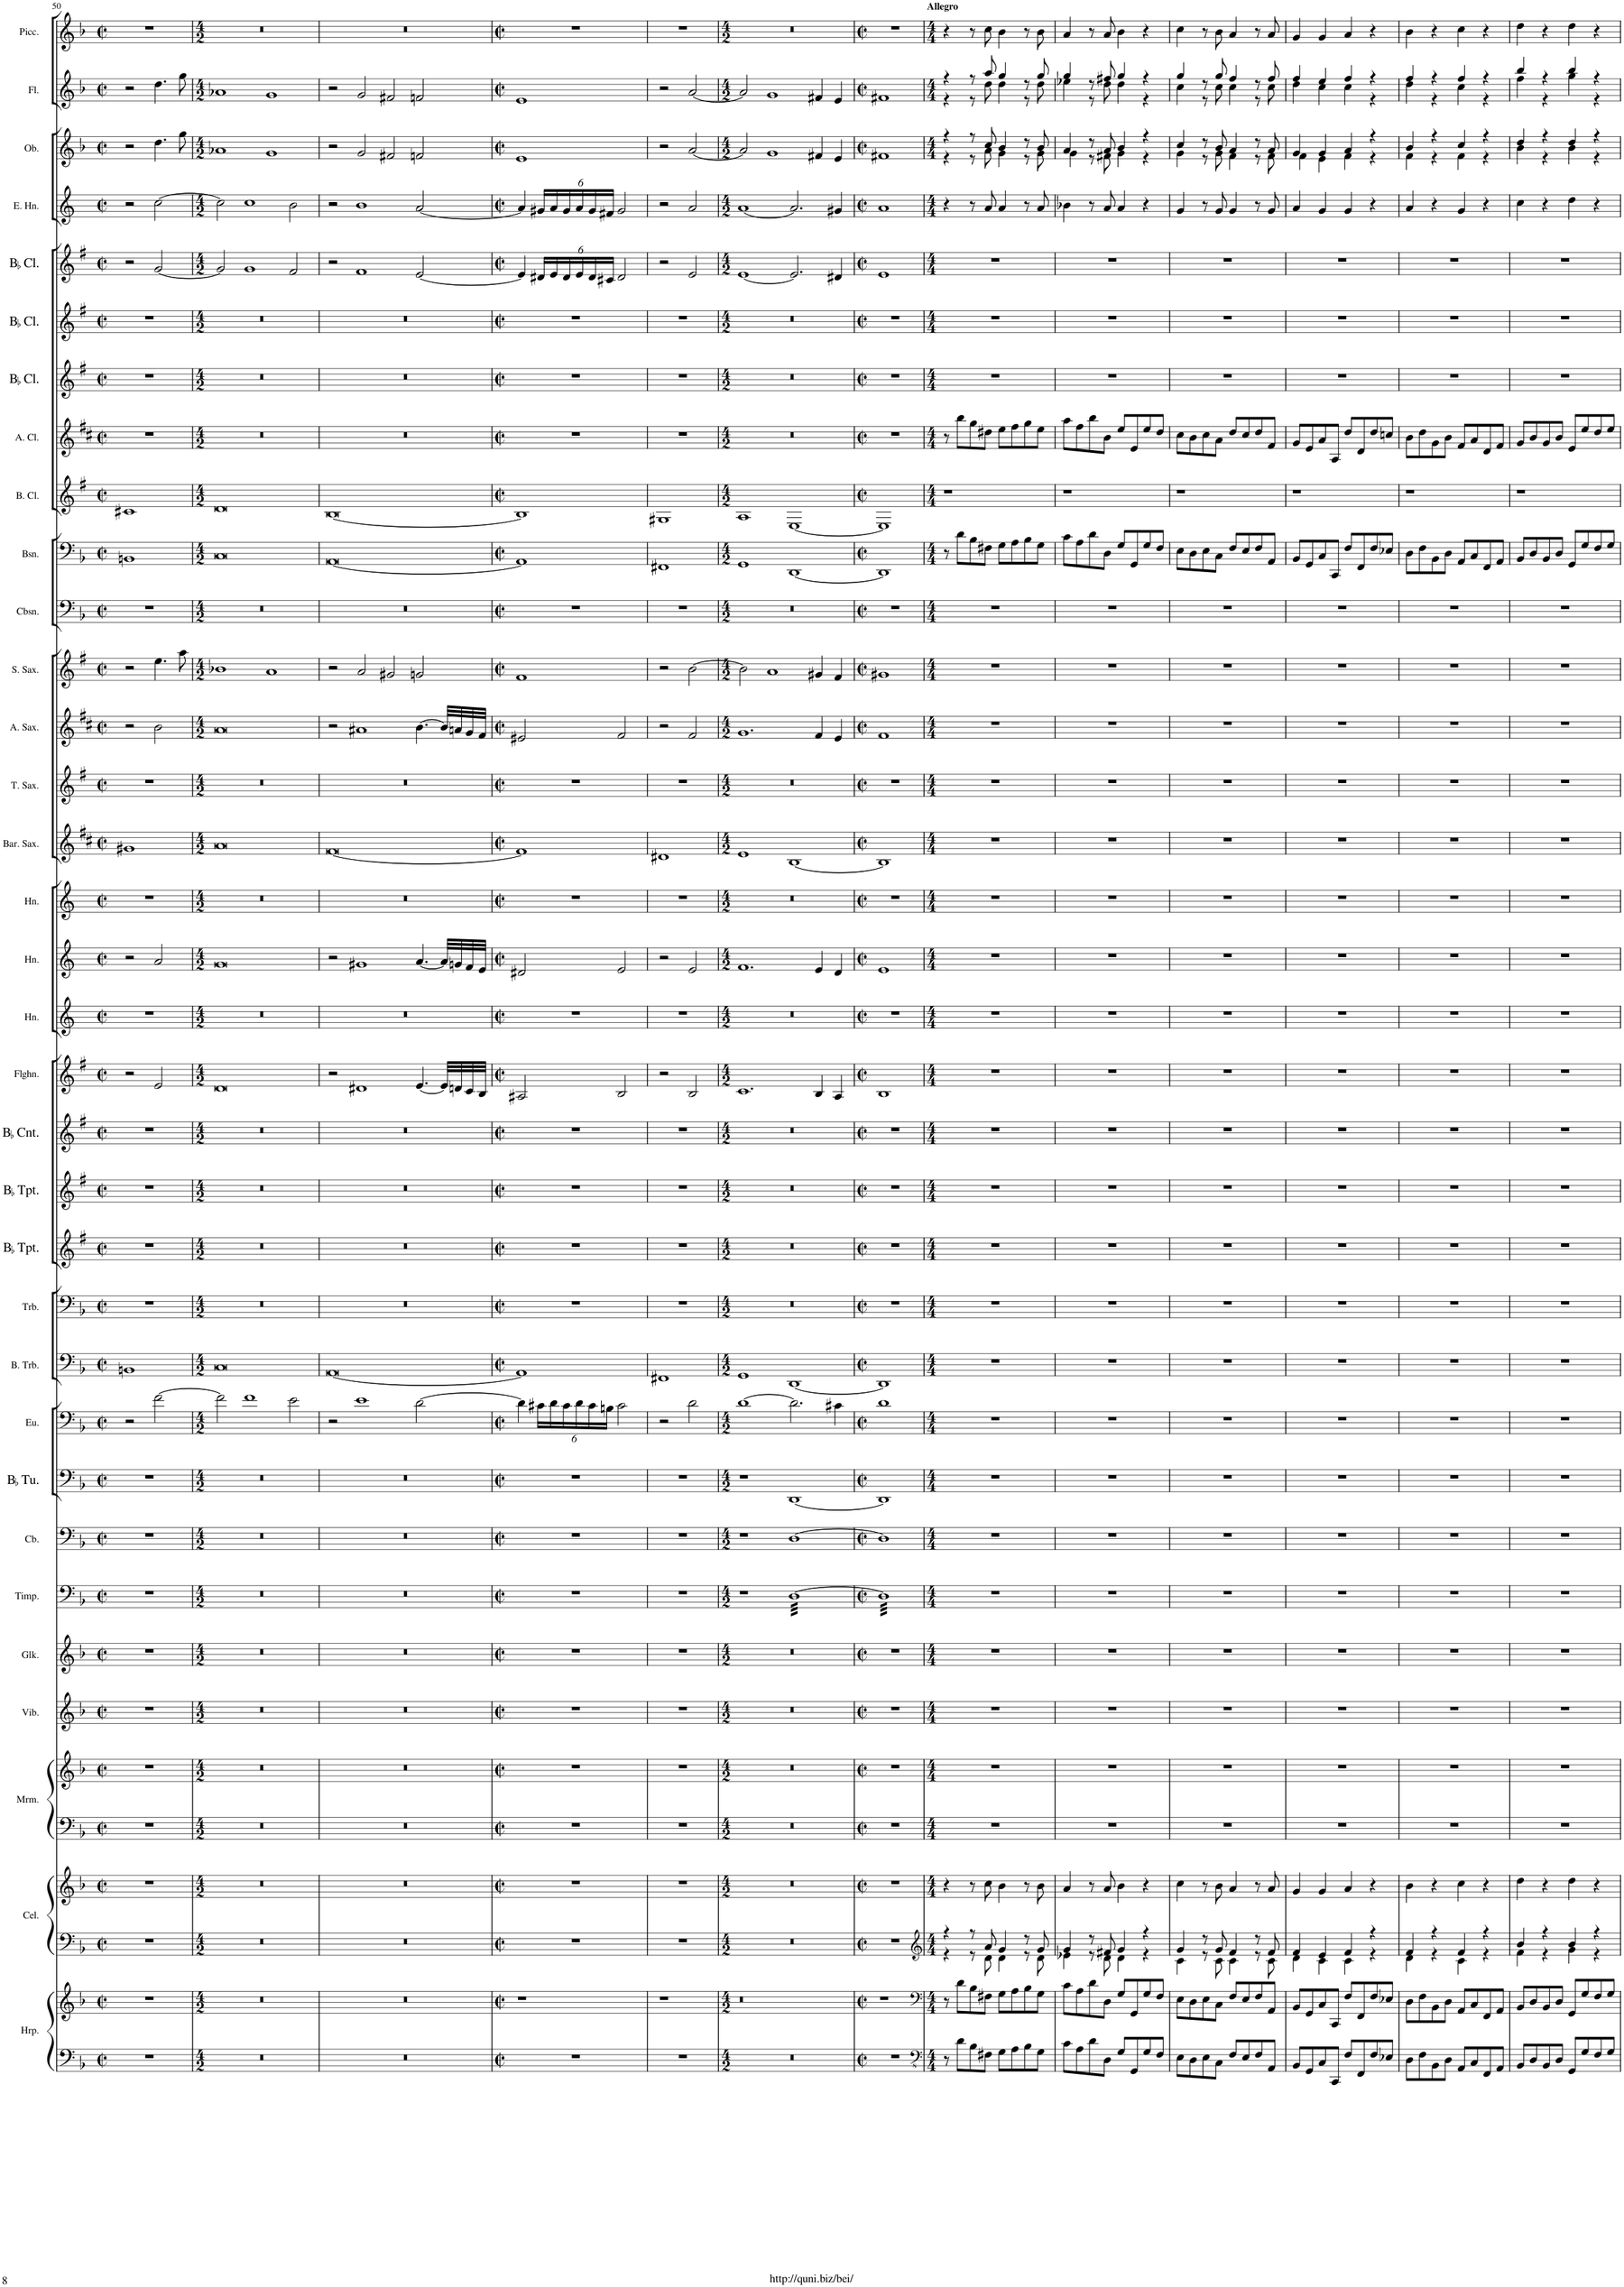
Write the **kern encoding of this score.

**kern	**kern	**kern	**kern	**kern	**kern	**kern	**kern	**kern	**kern	**kern	**kern	**kern	**kern	**kern	**kern	**kern	**kern	**kern	**kern	**kern	**kern	**kern	**kern	**kern	**kern	**kern	**kern	**kern	**kern	**kern	**kern	**kern	**kern	**kern	**kern
*part33	*part33	*part32	*part32	*part31	*part31	*part30	*part29	*part28	*part27	*part26	*part25	*part24	*part23	*part22	*part21	*part20	*part19	*part18	*part17	*part16	*part15	*part14	*part13	*part12	*part11	*part10	*part9	*part8	*part7	*part6	*part5	*part4	*part3	*part2	*part1
*staff36	*staff35	*staff34	*staff33	*staff32	*staff31	*staff30	*staff29	*staff28	*staff27	*staff26	*staff25	*staff24	*staff23	*staff22	*staff21	*staff20	*staff19	*staff18	*staff17	*staff16	*staff15	*staff14	*staff13	*staff12	*staff11	*staff10	*staff9	*staff8	*staff7	*staff6	*staff5	*staff4	*staff3	*staff2	*staff1
*I"Harp	*	*I"Celesta	*	*I"Marimba	*	*I"Vibraphone	*I"Glockenspiel	*I"Timpani	*I"Double Bass	*I"BaccidentalFlat Tuba	*I"Euphonium	*I"Bass Trombone	*I"Trombone	*I"BaccidentalFlat Trumpet	*I"BaccidentalFlat Trumpet	*I"BaccidentalFlat Cornet	*I"Flugelhorn	*I"Horn	*I"Horn	*I"Horn	*I"Baritone Saxophone	*I"Tenor Saxophone	*I"Alto Saxophone	*I"Soprano Saxophone	*I"Contrabassoon	*I"Bassoon	*I"Bass Clarinet	*I"Alto Clarinet	*I"BaccidentalFlat Clarinet	*I"BaccidentalFlat Clarinet	*I"BaccidentalFlat Clarinet	*I"English Horn	*I"Oboe	*I"Flute	*I"Piccolo
*I'Hrp.	*	*I'Cel.	*	*I'Mrm.	*	*I'Vib.	*I'Glk.	*I'Timp.	*	*I'BaccidentalFlat Tu.	*I'Eu.	*I'B. Trb.	*I'Trb.	*I'BaccidentalFlat Tpt.	*I'BaccidentalFlat Tpt.	*I'BaccidentalFlat Cnt.	*I'Flghn.	*I'Hn.	*I'Hn.	*I'Hn.	*I'Bar. Sax.	*I'T. Sax.	*I'A. Sax.	*I'S. Sax.	*I'Cbsn.	*I'Bsn.	*I'B. Cl.	*I'A. Cl.	*I'BaccidentalFlat Cl.	*I'BaccidentalFlat Cl.	*I'BaccidentalFlat Cl.	*I'E. Hn.	*I'Ob.	*I'Fl.	*I'Picc.
!!LO:PB:g=z
*clefF4	*clefG2	*clefF4	*clefG2	*clefF4	*clefG2	*clefG2	*clefG2	*clefF4	*clefF4	*clefF4	*clefF4	*clefF4	*clefF4	*clefG2	*clefG2	*clefG2	*clefG2	*clefG2	*clefG2	*clefG2	*clefG2	*clefG2	*clefG2	*clefG2	*clefF4	*clefF4	*clefG2	*clefG2	*clefG2	*clefG2	*clefG2	*clefG2	*clefG2	*clefG2	*clefG2
*	*	*Trd-7c-12	*Trd-7c-12	*	*	*	*Trd-14c-24	*	*Trd7c12	*	*	*	*	*Trd1c2	*Trd1c2	*Trd1c2	*Trd1c2	*Trd4c7	*Trd4c7	*Trd4c7	*Trd12c21	*Trd8c14	*Trd5c9	*Trd1c2	*Trd7c12	*	*Trd8c14	*Trd5c9	*Trd1c2	*Trd1c2	*Trd1c2	*Trd4c7	*	*	*Trd-7c-12
*k[b-]	*k[b-]	*k[b-]	*k[b-]	*k[b-]	*k[b-]	*k[b-]	*k[b-]	*k[b-]	*k[b-]	*k[b-]	*k[b-]	*k[b-]	*k[b-]	*k[f#]	*k[f#]	*k[f#]	*k[f#]	*k[]	*k[]	*k[]	*k[f#c#]	*k[f#]	*k[f#c#]	*k[f#]	*k[b-]	*k[b-]	*k[f#]	*k[f#c#]	*k[f#]	*k[f#]	*k[f#]	*k[]	*k[b-]	*k[b-]	*k[b-]
*M4/4	*M4/4	*M4/4	*M4/4	*M4/4	*M4/4	*M4/4	*M4/4	*M4/4	*M4/4	*M4/4	*M4/4	*M4/4	*M4/4	*M4/4	*M4/4	*M4/4	*M4/4	*M4/4	*M4/4	*M4/4	*M4/4	*M4/4	*M4/4	*M4/4	*M4/4	*M4/4	*M4/4	*M4/4	*M4/4	*M4/4	*M4/4	*M4/4	*M4/4	*M4/4	*M4/4
*met(c|)	*met(c|)	*met(c|)	*met(c|)	*met(c|)	*met(c|)	*met(c|)	*met(c|)	*met(c|)	*met(c|)	*met(c|)	*met(c|)	*met(c|)	*met(c|)	*met(c|)	*met(c|)	*met(c|)	*met(c|)	*met(c|)	*met(c|)	*met(c|)	*met(c|)	*met(c|)	*met(c|)	*met(c|)	*met(c|)	*met(c|)	*met(c|)	*met(c|)	*met(c|)	*met(c|)	*met(c|)	*met(c|)	*met(c|)	*met(c|)	*met(c|)
=50	=50	=50	=50	=50	=50	=50	=50	=50	=50	=50	=50	=50	=50	=50	=50	=50	=50	=50	=50	=50	=50	=50	=50	=50	=50	=50	=50	=50	=50	=50	=50	=50	=50	=50	=50
1r	1r	1r	1r	1r	1r	1r	1r	1r	1r	1r	2r	1BBn	1r	1r	1r	1r	2r	1r	2r	1r	1g#X	1r	2r	2r	1r	1BBn	1c#X	1r	1r	1r	2r	2r	2r	2r	1r
.	.	.	.	.	.	.	.	.	.	.	[2f\	.	.	.	.	.	2e/	.	2a/	.	.	.	2b\	4.ee\	.	.	.	.	.	.	[2g/	[2cc\	4.dd\	4.dd\	.
.	.	.	.	.	.	.	.	.	.	.	.	.	.	.	.	.	.	.	.	.	.	.	.	8aa\	.	.	.	.	.	.	.	.	8gg\	8gg\	.
=51	=51	=51	=51	=51	=51	=51	=51	=51	=51	=51	=51	=51	=51	=51	=51	=51	=51	=51	=51	=51	=51	=51	=51	=51	=51	=51	=51	=51	=51	=51	=51	=51	=51	=51	=51
*M4/2	*M4/2	*M4/2	*M4/2	*M4/2	*M4/2	*M4/2	*M4/2	*M4/2	*M4/2	*M4/2	*M4/2	*M4/2	*M4/2	*M4/2	*M4/2	*M4/2	*M4/2	*M4/2	*M4/2	*M4/2	*M4/2	*M4/2	*M4/2	*M4/2	*M4/2	*M4/2	*M4/2	*M4/2	*M4/2	*M4/2	*M4/2	*M4/2	*M4/2	*M4/2	*M4/2
0r	0r	0r	0r	0r	0r	0r	0r	0r	0r	0r	2f\]	0C	0r	0r	0r	0r	0d	0r	0g	0r	0a	0r	0a	1b-X	0r	0C	0d	0r	0r	0r	2g/]	2cc\]	1a-X	1a-X	0r
.	.	.	.	.	.	.	.	.	.	.	1f	.	.	.	.	.	.	.	.	.	.	.	.	.	.	.	.	.	.	.	1g	1cc	.	.	.
.	.	.	.	.	.	.	.	.	.	.	.	.	.	.	.	.	.	.	.	.	.	.	.	1a	.	.	.	.	.	.	.	.	1g	1g	.
.	.	.	.	.	.	.	.	.	.	.	2e\	.	.	.	.	.	.	.	.	.	.	.	.	.	.	.	.	.	.	.	2f#/	2b\	.	.	.
=52	=52	=52	=52	=52	=52	=52	=52	=52	=52	=52	=52	=52	=52	=52	=52	=52	=52	=52	=52	=52	=52	=52	=52	=52	=52	=52	=52	=52	=52	=52	=52	=52	=52	=52	=52
0r	0r	0r	0r	0r	0r	0r	0r	0r	0r	0r	2r	[0AA	0r	0r	0r	0r	2r	0r	2r	0r	[0f#	0r	2r	2r	0r	[0AA	[0B	0r	0r	0r	2r	2r	2r	2r	0r
.	.	.	.	.	.	.	.	.	.	.	1e	.	.	.	.	.	1d#X	.	1g#X	.	.	.	1a#X	2a/	.	.	.	.	.	.	1f#	1b	2g/	2g/	.
.	.	.	.	.	.	.	.	.	.	.	.	.	.	.	.	.	.	.	.	.	.	.	.	2g#X/	.	.	.	.	.	.	.	.	2f#X/	2f#X/	.
.	.	.	.	.	.	.	.	.	.	.	[2d\	.	.	.	.	.	[4.e/	.	[4.a/	.	.	.	[4.b\	2gn/	.	.	.	.	.	.	[2e/	[2a/	2fn/	2fn/	.
.	.	.	.	.	.	.	.	.	.	.	.	.	.	.	.	.	32e/LLL]	.	32a/LLL]	.	.	.	32b/LLL]	.	.	.	.	.	.	.	.	.	.	.	.
.	.	.	.	.	.	.	.	.	.	.	.	.	.	.	.	.	32dn/	.	32gn/	.	.	.	32an/	.	.	.	.	.	.	.	.	.	.	.	.
.	.	.	.	.	.	.	.	.	.	.	.	.	.	.	.	.	32c/	.	32f/	.	.	.	32g/	.	.	.	.	.	.	.	.	.	.	.	.
.	.	.	.	.	.	.	.	.	.	.	.	.	.	.	.	.	32B/JJJ	.	32e/JJJ	.	.	.	32f#/JJJ	.	.	.	.	.	.	.	.	.	.	.	.
=53	=53	=53	=53	=53	=53	=53	=53	=53	=53	=53	=53	=53	=53	=53	=53	=53	=53	=53	=53	=53	=53	=53	=53	=53	=53	=53	=53	=53	=53	=53	=53	=53	=53	=53	=53
*M4/4	*M4/4	*M4/4	*M4/4	*M4/4	*M4/4	*M4/4	*M4/4	*M4/4	*M4/4	*M4/4	*M4/4	*M4/4	*M4/4	*M4/4	*M4/4	*M4/4	*M4/4	*M4/4	*M4/4	*M4/4	*M4/4	*M4/4	*M4/4	*M4/4	*M4/4	*M4/4	*M4/4	*M4/4	*M4/4	*M4/4	*M4/4	*M4/4	*M4/4	*M4/4	*M4/4
*met(c|)	*met(c|)	*met(c|)	*met(c|)	*met(c|)	*met(c|)	*met(c|)	*met(c|)	*met(c|)	*met(c|)	*met(c|)	*met(c|)	*met(c|)	*met(c|)	*met(c|)	*met(c|)	*met(c|)	*met(c|)	*met(c|)	*met(c|)	*met(c|)	*met(c|)	*met(c|)	*met(c|)	*met(c|)	*met(c|)	*met(c|)	*met(c|)	*met(c|)	*met(c|)	*met(c|)	*met(c|)	*met(c|)	*met(c|)	*met(c|)	*met(c|)
1r	1r	1r	1r	1r	1r	1r	1r	1r	1r	1r	4d\]	1AA]	1r	1r	1r	1r	2A#X/	1r	2d#X/	1r	1f#]	1r	2e#X/	1f#	1r	1AA]	1B]	1r	1r	1r	4e/]	4a/]	1e	1e	1r
*	*	*	*	*	*	*	*	*	*	*	*Xbrackettup	*	*	*	*	*	*	*	*	*	*	*	*	*	*	*	*	*	*	*	*Xbrackettup	*Xbrackettup	*	*	*
.	.	.	.	.	.	.	.	.	.	.	24c#X\LL	.	.	.	.	.	.	.	.	.	.	.	.	.	.	.	.	.	.	.	24d#X/LL	24g#X/LL	.	.	.
.	.	.	.	.	.	.	.	.	.	.	24d\	.	.	.	.	.	.	.	.	.	.	.	.	.	.	.	.	.	.	.	24e/	24a/	.	.	.
.	.	.	.	.	.	.	.	.	.	.	24c#\	.	.	.	.	.	.	.	.	.	.	.	.	.	.	.	.	.	.	.	24d#/	24g#/	.	.	.
.	.	.	.	.	.	.	.	.	.	.	24d\	.	.	.	.	.	.	.	.	.	.	.	.	.	.	.	.	.	.	.	24e/	24a/	.	.	.
.	.	.	.	.	.	.	.	.	.	.	24c#\	.	.	.	.	.	.	.	.	.	.	.	.	.	.	.	.	.	.	.	24d#/	24g#/	.	.	.
.	.	.	.	.	.	.	.	.	.	.	24Bn\JJ	.	.	.	.	.	.	.	.	.	.	.	.	.	.	.	.	.	.	.	24c#X/JJ	24f#X/JJ	.	.	.
.	.	.	.	.	.	.	.	.	.	.	2c#\	.	.	.	.	.	2B/	.	2e/	.	.	.	2f#/	.	.	.	.	.	.	.	2d#/	2g#/	.	.	.
=54	=54	=54	=54	=54	=54	=54	=54	=54	=54	=54	=54	=54	=54	=54	=54	=54	=54	=54	=54	=54	=54	=54	=54	=54	=54	=54	=54	=54	=54	=54	=54	=54	=54	=54	=54
1r	1r	1r	1r	1r	1r	1r	1r	1r	1r	1r	2r	1FF#X	1r	1r	1r	1r	2r	1r	2r	1r	1d#X	1r	2r	2r	1r	1FF#X	1G#X	1r	1r	1r	2r	2r	2r	2r	1r
.	.	.	.	.	.	.	.	.	.	.	2d\	.	.	.	.	.	2B/	.	2e/	.	.	.	2f#/	[2b\	.	.	.	.	.	.	2e/	2a/	[2a/	[2a/	.
=55	=55	=55	=55	=55	=55	=55	=55	=55	=55	=55	=55	=55	=55	=55	=55	=55	=55	=55	=55	=55	=55	=55	=55	=55	=55	=55	=55	=55	=55	=55	=55	=55	=55	=55	=55
*M4/2	*M4/2	*M4/2	*M4/2	*M4/2	*M4/2	*M4/2	*M4/2	*M4/2	*M4/2	*M4/2	*M4/2	*M4/2	*M4/2	*M4/2	*M4/2	*M4/2	*M4/2	*M4/2	*M4/2	*M4/2	*M4/2	*M4/2	*M4/2	*M4/2	*M4/2	*M4/2	*M4/2	*M4/2	*M4/2	*M4/2	*M4/2	*M4/2	*M4/2	*M4/2	*M4/2
0r	0r	0r	0r	0r	0r	0r	0r	1r	1r	1r	[1d	1GG	0r	0r	0r	0r	1.c	0r	1.f	0r	1e	0r	1.g	2b\]	0r	1GG	1A	0r	0r	0r	[1e	[1a	2a/]	2a/]	0r
.	.	.	.	.	.	.	.	.	.	.	.	.	.	.	.	.	.	.	.	.	.	.	.	1a	.	.	.	.	.	.	.	.	1g	1g	.
*	*	*	*	*	*	*	*	*tremolo	*	*	*	*	*	*	*	*	*	*	*	*	*	*	*	*	*	*	*	*	*	*	*	*	*	*	*
.	.	.	.	.	.	.	.	[32DLLL	[1D	[1DD	2.d\]	[1DD	.	.	.	.	.	.	.	.	[1B	.	.	.	.	[1DD	[1E	.	.	.	2.e/]	2.a/]	.	.	.
.	.	.	.	.	.	.	.	32D	.	.	.	.	.	.	.	.	.	.	.	.	.	.	.	.	.	.	.	.	.	.	.	.	.	.	.
.	.	.	.	.	.	.	.	32D	.	.	.	.	.	.	.	.	.	.	.	.	.	.	.	.	.	.	.	.	.	.	.	.	.	.	.
.	.	.	.	.	.	.	.	32D	.	.	.	.	.	.	.	.	.	.	.	.	.	.	.	.	.	.	.	.	.	.	.	.	.	.	.
.	.	.	.	.	.	.	.	32D	.	.	.	.	.	.	.	.	.	.	.	.	.	.	.	.	.	.	.	.	.	.	.	.	.	.	.
.	.	.	.	.	.	.	.	32D	.	.	.	.	.	.	.	.	.	.	.	.	.	.	.	.	.	.	.	.	.	.	.	.	.	.	.
.	.	.	.	.	.	.	.	32D	.	.	.	.	.	.	.	.	.	.	.	.	.	.	.	.	.	.	.	.	.	.	.	.	.	.	.
.	.	.	.	.	.	.	.	32D	.	.	.	.	.	.	.	.	.	.	.	.	.	.	.	.	.	.	.	.	.	.	.	.	.	.	.
.	.	.	.	.	.	.	.	32D	.	.	.	.	.	.	.	.	.	.	.	.	.	.	.	.	.	.	.	.	.	.	.	.	.	.	.
.	.	.	.	.	.	.	.	32D	.	.	.	.	.	.	.	.	.	.	.	.	.	.	.	.	.	.	.	.	.	.	.	.	.	.	.
.	.	.	.	.	.	.	.	32D	.	.	.	.	.	.	.	.	.	.	.	.	.	.	.	.	.	.	.	.	.	.	.	.	.	.	.
.	.	.	.	.	.	.	.	32D	.	.	.	.	.	.	.	.	.	.	.	.	.	.	.	.	.	.	.	.	.	.	.	.	.	.	.
.	.	.	.	.	.	.	.	32D	.	.	.	.	.	.	.	.	.	.	.	.	.	.	.	.	.	.	.	.	.	.	.	.	.	.	.
.	.	.	.	.	.	.	.	32D	.	.	.	.	.	.	.	.	.	.	.	.	.	.	.	.	.	.	.	.	.	.	.	.	.	.	.
.	.	.	.	.	.	.	.	32D	.	.	.	.	.	.	.	.	.	.	.	.	.	.	.	.	.	.	.	.	.	.	.	.	.	.	.
.	.	.	.	.	.	.	.	32D	.	.	.	.	.	.	.	.	.	.	.	.	.	.	.	.	.	.	.	.	.	.	.	.	.	.	.
.	.	.	.	.	.	.	.	32D	.	.	.	.	.	.	.	.	4B/	.	4e/	.	.	.	4f#/	4g#X/	.	.	.	.	.	.	.	.	4f#X/	4f#X/	.
.	.	.	.	.	.	.	.	32D	.	.	.	.	.	.	.	.	.	.	.	.	.	.	.	.	.	.	.	.	.	.	.	.	.	.	.
.	.	.	.	.	.	.	.	32D	.	.	.	.	.	.	.	.	.	.	.	.	.	.	.	.	.	.	.	.	.	.	.	.	.	.	.
.	.	.	.	.	.	.	.	32D	.	.	.	.	.	.	.	.	.	.	.	.	.	.	.	.	.	.	.	.	.	.	.	.	.	.	.
.	.	.	.	.	.	.	.	32D	.	.	.	.	.	.	.	.	.	.	.	.	.	.	.	.	.	.	.	.	.	.	.	.	.	.	.
.	.	.	.	.	.	.	.	32D	.	.	.	.	.	.	.	.	.	.	.	.	.	.	.	.	.	.	.	.	.	.	.	.	.	.	.
.	.	.	.	.	.	.	.	32D	.	.	.	.	.	.	.	.	.	.	.	.	.	.	.	.	.	.	.	.	.	.	.	.	.	.	.
.	.	.	.	.	.	.	.	32D	.	.	.	.	.	.	.	.	.	.	.	.	.	.	.	.	.	.	.	.	.	.	.	.	.	.	.
.	.	.	.	.	.	.	.	32D	.	.	4c#X\	.	.	.	.	.	4A/	.	4d/	.	.	.	4e/	4f#/	.	.	.	.	.	.	4d#X/	4g#X/	4e/	4e/	.
.	.	.	.	.	.	.	.	32D	.	.	.	.	.	.	.	.	.	.	.	.	.	.	.	.	.	.	.	.	.	.	.	.	.	.	.
.	.	.	.	.	.	.	.	32D	.	.	.	.	.	.	.	.	.	.	.	.	.	.	.	.	.	.	.	.	.	.	.	.	.	.	.
.	.	.	.	.	.	.	.	32D	.	.	.	.	.	.	.	.	.	.	.	.	.	.	.	.	.	.	.	.	.	.	.	.	.	.	.
.	.	.	.	.	.	.	.	32D	.	.	.	.	.	.	.	.	.	.	.	.	.	.	.	.	.	.	.	.	.	.	.	.	.	.	.
.	.	.	.	.	.	.	.	32D	.	.	.	.	.	.	.	.	.	.	.	.	.	.	.	.	.	.	.	.	.	.	.	.	.	.	.
.	.	.	.	.	.	.	.	32D	.	.	.	.	.	.	.	.	.	.	.	.	.	.	.	.	.	.	.	.	.	.	.	.	.	.	.
.	.	.	.	.	.	.	.	32DJJJ	.	.	.	.	.	.	.	.	.	.	.	.	.	.	.	.	.	.	.	.	.	.	.	.	.	.	.
=56	=56	=56	=56	=56	=56	=56	=56	=56	=56	=56	=56	=56	=56	=56	=56	=56	=56	=56	=56	=56	=56	=56	=56	=56	=56	=56	=56	=56	=56	=56	=56	=56	=56	=56	=56
*M4/4	*M4/4	*M4/4	*M4/4	*M4/4	*M4/4	*M4/4	*M4/4	*M4/4	*M4/4	*M4/4	*M4/4	*M4/4	*M4/4	*M4/4	*M4/4	*M4/4	*M4/4	*M4/4	*M4/4	*M4/4	*M4/4	*M4/4	*M4/4	*M4/4	*M4/4	*M4/4	*M4/4	*M4/4	*M4/4	*M4/4	*M4/4	*M4/4	*M4/4	*M4/4	*M4/4
*met(c|)	*met(c|)	*met(c|)	*met(c|)	*met(c|)	*met(c|)	*met(c|)	*met(c|)	*met(c|)	*met(c|)	*met(c|)	*met(c|)	*met(c|)	*met(c|)	*met(c|)	*met(c|)	*met(c|)	*met(c|)	*met(c|)	*met(c|)	*met(c|)	*met(c|)	*met(c|)	*met(c|)	*met(c|)	*met(c|)	*met(c|)	*met(c|)	*met(c|)	*met(c|)	*met(c|)	*met(c|)	*met(c|)	*met(c|)	*met(c|)	*met(c|)
1r	1r	1r	1r	1r	1r	1r	1r	32D]LLL	1D]	1DD]	1d	1DD]	1r	1r	1r	1r	1B	1r	1e	1r	1B]	1r	1f#	1g#X	1r	1DD]	1E]	1r	1r	1r	1e	1a	1f#X	1f#X	1r
.	.	.	.	.	.	.	.	32D	.	.	.	.	.	.	.	.	.	.	.	.	.	.	.	.	.	.	.	.	.	.	.	.	.	.	.
.	.	.	.	.	.	.	.	32D	.	.	.	.	.	.	.	.	.	.	.	.	.	.	.	.	.	.	.	.	.	.	.	.	.	.	.
.	.	.	.	.	.	.	.	32D	.	.	.	.	.	.	.	.	.	.	.	.	.	.	.	.	.	.	.	.	.	.	.	.	.	.	.
.	.	.	.	.	.	.	.	32D	.	.	.	.	.	.	.	.	.	.	.	.	.	.	.	.	.	.	.	.	.	.	.	.	.	.	.
.	.	.	.	.	.	.	.	32D	.	.	.	.	.	.	.	.	.	.	.	.	.	.	.	.	.	.	.	.	.	.	.	.	.	.	.
.	.	.	.	.	.	.	.	32D	.	.	.	.	.	.	.	.	.	.	.	.	.	.	.	.	.	.	.	.	.	.	.	.	.	.	.
.	.	.	.	.	.	.	.	32D	.	.	.	.	.	.	.	.	.	.	.	.	.	.	.	.	.	.	.	.	.	.	.	.	.	.	.
.	.	.	.	.	.	.	.	32D	.	.	.	.	.	.	.	.	.	.	.	.	.	.	.	.	.	.	.	.	.	.	.	.	.	.	.
.	.	.	.	.	.	.	.	32D	.	.	.	.	.	.	.	.	.	.	.	.	.	.	.	.	.	.	.	.	.	.	.	.	.	.	.
.	.	.	.	.	.	.	.	32D	.	.	.	.	.	.	.	.	.	.	.	.	.	.	.	.	.	.	.	.	.	.	.	.	.	.	.
.	.	.	.	.	.	.	.	32D	.	.	.	.	.	.	.	.	.	.	.	.	.	.	.	.	.	.	.	.	.	.	.	.	.	.	.
.	.	.	.	.	.	.	.	32D	.	.	.	.	.	.	.	.	.	.	.	.	.	.	.	.	.	.	.	.	.	.	.	.	.	.	.
.	.	.	.	.	.	.	.	32D	.	.	.	.	.	.	.	.	.	.	.	.	.	.	.	.	.	.	.	.	.	.	.	.	.	.	.
.	.	.	.	.	.	.	.	32D	.	.	.	.	.	.	.	.	.	.	.	.	.	.	.	.	.	.	.	.	.	.	.	.	.	.	.
.	.	.	.	.	.	.	.	32D	.	.	.	.	.	.	.	.	.	.	.	.	.	.	.	.	.	.	.	.	.	.	.	.	.	.	.
.	.	.	.	.	.	.	.	32D	.	.	.	.	.	.	.	.	.	.	.	.	.	.	.	.	.	.	.	.	.	.	.	.	.	.	.
.	.	.	.	.	.	.	.	32D	.	.	.	.	.	.	.	.	.	.	.	.	.	.	.	.	.	.	.	.	.	.	.	.	.	.	.
.	.	.	.	.	.	.	.	32D	.	.	.	.	.	.	.	.	.	.	.	.	.	.	.	.	.	.	.	.	.	.	.	.	.	.	.
.	.	.	.	.	.	.	.	32D	.	.	.	.	.	.	.	.	.	.	.	.	.	.	.	.	.	.	.	.	.	.	.	.	.	.	.
.	.	.	.	.	.	.	.	32D	.	.	.	.	.	.	.	.	.	.	.	.	.	.	.	.	.	.	.	.	.	.	.	.	.	.	.
.	.	.	.	.	.	.	.	32D	.	.	.	.	.	.	.	.	.	.	.	.	.	.	.	.	.	.	.	.	.	.	.	.	.	.	.
.	.	.	.	.	.	.	.	32D	.	.	.	.	.	.	.	.	.	.	.	.	.	.	.	.	.	.	.	.	.	.	.	.	.	.	.
.	.	.	.	.	.	.	.	32D	.	.	.	.	.	.	.	.	.	.	.	.	.	.	.	.	.	.	.	.	.	.	.	.	.	.	.
.	.	.	.	.	.	.	.	32D	.	.	.	.	.	.	.	.	.	.	.	.	.	.	.	.	.	.	.	.	.	.	.	.	.	.	.
.	.	.	.	.	.	.	.	32D	.	.	.	.	.	.	.	.	.	.	.	.	.	.	.	.	.	.	.	.	.	.	.	.	.	.	.
.	.	.	.	.	.	.	.	32D	.	.	.	.	.	.	.	.	.	.	.	.	.	.	.	.	.	.	.	.	.	.	.	.	.	.	.
.	.	.	.	.	.	.	.	32D	.	.	.	.	.	.	.	.	.	.	.	.	.	.	.	.	.	.	.	.	.	.	.	.	.	.	.
.	.	.	.	.	.	.	.	32D	.	.	.	.	.	.	.	.	.	.	.	.	.	.	.	.	.	.	.	.	.	.	.	.	.	.	.
.	.	.	.	.	.	.	.	32D	.	.	.	.	.	.	.	.	.	.	.	.	.	.	.	.	.	.	.	.	.	.	.	.	.	.	.
.	.	.	.	.	.	.	.	32D	.	.	.	.	.	.	.	.	.	.	.	.	.	.	.	.	.	.	.	.	.	.	.	.	.	.	.
.	.	.	.	.	.	.	.	32DJJJ	.	.	.	.	.	.	.	.	.	.	.	.	.	.	.	.	.	.	.	.	.	.	.	.	.	.	.
*	*	*	*	*	*	*	*	*Xtremolo	*	*	*	*	*	*	*	*	*	*	*	*	*	*	*	*	*	*	*	*	*	*	*	*	*	*	*
=57	=57	=57	=57	=57	=57	=57	=57	=57	=57	=57	=57	=57	=57	=57	=57	=57	=57	=57	=57	=57	=57	=57	=57	=57	=57	=57	=57	=57	=57	=57	=57	=57	=57	=57	=57
*clefFv4	*clefF4	*clefG2	*	*	*	*	*	*	*	*	*	*	*	*	*	*	*	*	*	*	*	*	*	*	*	*	*	*	*	*	*	*	*	*	*
*M4/4	*M4/4	*M4/4	*M4/4	*M4/4	*M4/4	*M4/4	*M4/4	*M4/4	*M4/4	*M4/4	*M4/4	*M4/4	*M4/4	*M4/4	*M4/4	*M4/4	*M4/4	*M4/4	*M4/4	*M4/4	*M4/4	*M4/4	*M4/4	*M4/4	*M4/4	*M4/4	*M4/4	*M4/4	*M4/4	*M4/4	*M4/4	*M4/4	*M4/4	*M4/4	*M4/4
*	*	*^	*	*	*	*	*	*	*	*	*	*	*	*	*	*	*	*	*	*	*	*	*	*	*	*	*	*	*	*	*	*	*^	*^	*
!	!	!	!	!	!	!	!	!	!	!	!	!	!	!	!	!	!	!	!	!	!	!	!	!	!	!	!	!	!	!	!	!	!	!	!	!	!	!LO:TX:a:B:t=Allegro
8r	8r	4r	4r	4r	1r	1r	1r	1r	1r	1r	1r	1r	1r	1r	1r	1r	1r	1r	1r	1r	1r	1r	1r	1r	1r	1r	8r	1r	8r	1r	1r	1r	4r	4r	4r	4r	4r	4r
8D\L	8d\L	.	.	.	.	.	.	.	.	.	.	.	.	.	.	.	.	.	.	.	.	.	.	.	.	.	8d\L	.	8bb\L	.	.	.	.	.	.	.	.	.
8BB-\	8B-\	8r	8r	8r	.	.	.	.	.	.	.	.	.	.	.	.	.	.	.	.	.	.	.	.	.	.	8B-\	.	8gg\	.	.	.	8r	8r	8r	8r	8r	8r
8FF#X\J	8F#X\J	8a/	8d\	8cc\	.	.	.	.	.	.	.	.	.	.	.	.	.	.	.	.	.	.	.	.	.	.	8F#X\J	.	8dd#X\J	.	.	.	8a/	8cc/	8a\	8aa/	8dd\	8cc\
8GG\L	8G\L	4g/	4d\	4b-\	.	.	.	.	.	.	.	.	.	.	.	.	.	.	.	.	.	.	.	.	.	.	8G\L	.	8ee\L	.	.	.	4a/	4b-/	4g\	4gg/	4dd\	4b-\
8AA\	8A\	.	.	.	.	.	.	.	.	.	.	.	.	.	.	.	.	.	.	.	.	.	.	.	.	.	8A\	.	8ff#\	.	.	.	.	.	.	.	.	.
8BB-\	8B-\	8r	8r	8r	.	.	.	.	.	.	.	.	.	.	.	.	.	.	.	.	.	.	.	.	.	.	8B-\	.	8gg\	.	.	.	8r	8r	8r	8r	8r	8r
8GG\J	8G\J	8g/	8d\	8b-\	.	.	.	.	.	.	.	.	.	.	.	.	.	.	.	.	.	.	.	.	.	.	8G\J	.	8ee\J	.	.	.	8a/	8b-/	8g\	8gg/	8dd\	8b-\
=58	=58	=58	=58	=58	=58	=58	=58	=58	=58	=58	=58	=58	=58	=58	=58	=58	=58	=58	=58	=58	=58	=58	=58	=58	=58	=58	=58	=58	=58	=58	=58	=58	=58	=58	=58	=58	=58	=58
8C\L	8c\L	4g/	4e-X\	4a/	1r	1r	1r	1r	1r	1r	1r	1r	1r	1r	1r	1r	1r	1r	1r	1r	1r	1r	1r	1r	1r	1r	8c\L	1r	8aa\L	1r	1r	1r	4b-X\	4a/	4g\	4gg/	4ee-X\	4a/
8AA\	8A\	.	.	.	.	.	.	.	.	.	.	.	.	.	.	.	.	.	.	.	.	.	.	.	.	.	8A\	.	8ff#\	.	.	.	.	.	.	.	.	.
8D\	8d\	8r	8r	8r	.	.	.	.	.	.	.	.	.	.	.	.	.	.	.	.	.	.	.	.	.	.	8d\	.	8bb\	.	.	.	8r	8r	8r	8r	8r	8r
8DD\J	8D\J	8f#X/	8d\	8a/	.	.	.	.	.	.	.	.	.	.	.	.	.	.	.	.	.	.	.	.	.	.	8D\J	.	8b\J	.	.	.	8a/	8a/	8f#X\	8ff#X/	8dd\	8a/
8GG/L	8G/L	4g/	4d\	4b-\	.	.	.	.	.	.	.	.	.	.	.	.	.	.	.	.	.	.	.	.	.	.	8G/L	.	8ee/L	.	.	.	4a/	4b-/	4g\	4gg/	4dd\	4b-\
8GGG/	8GG/	.	.	.	.	.	.	.	.	.	.	.	.	.	.	.	.	.	.	.	.	.	.	.	.	.	8GG/	.	8e/	.	.	.	.	.	.	.	.	.
8GG/	8G/	4r	4r	4r	.	.	.	.	.	.	.	.	.	.	.	.	.	.	.	.	.	.	.	.	.	.	8G/	.	8ee/	.	.	.	4r	4r	4r	4r	4r	4r
8FF/J	8F/J	.	.	.	.	.	.	.	.	.	.	.	.	.	.	.	.	.	.	.	.	.	.	.	.	.	8F/J	.	8dd/J	.	.	.	.	.	.	.	.	.
=59	=59	=59	=59	=59	=59	=59	=59	=59	=59	=59	=59	=59	=59	=59	=59	=59	=59	=59	=59	=59	=59	=59	=59	=59	=59	=59	=59	=59	=59	=59	=59	=59	=59	=59	=59	=59	=59	=59
8EE\L	8E\L	4g/	4c\	4cc\	1r	1r	1r	1r	1r	1r	1r	1r	1r	1r	1r	1r	1r	1r	1r	1r	1r	1r	1r	1r	1r	1r	8E\L	1r	8cc#\L	1r	1r	1r	4g/	4cc/	4g\	4gg/	4cc\	4cc\
8DD\	8D\	.	.	.	.	.	.	.	.	.	.	.	.	.	.	.	.	.	.	.	.	.	.	.	.	.	8D\	.	8b\	.	.	.	.	.	.	.	.	.
8EE\	8E\	8r	8r	8r	.	.	.	.	.	.	.	.	.	.	.	.	.	.	.	.	.	.	.	.	.	.	8E\	.	8cc#\	.	.	.	8r	8r	8r	8r	8r	8r
8CC\J	8C\J	8g/	8c\	8b-\	.	.	.	.	.	.	.	.	.	.	.	.	.	.	.	.	.	.	.	.	.	.	8C\J	.	8a\J	.	.	.	8g/	8b-/	8g\	8gg/	8cc\	8b-\
8FF/L	8F/L	4f/	4c\	4a/	.	.	.	.	.	.	.	.	.	.	.	.	.	.	.	.	.	.	.	.	.	.	8F/L	.	8dd/L	.	.	.	4g/	4a/	4f\	4ff/	4cc\	4a/
8EE/	8E/	.	.	.	.	.	.	.	.	.	.	.	.	.	.	.	.	.	.	.	.	.	.	.	.	.	8E/	.	8cc#/	.	.	.	.	.	.	.	.	.
8FF/	8F/	8r	8r	8r	.	.	.	.	.	.	.	.	.	.	.	.	.	.	.	.	.	.	.	.	.	.	8F/	.	8dd/	.	.	.	8r	8r	8r	8r	8r	8r
8AAA/J	8AA/J	8f/	8c\	8a/	.	.	.	.	.	.	.	.	.	.	.	.	.	.	.	.	.	.	.	.	.	.	8AA/J	.	8f#/J	.	.	.	8g/	8a/	8f\	8ff/	8cc\	8a/
=60	=60	=60	=60	=60	=60	=60	=60	=60	=60	=60	=60	=60	=60	=60	=60	=60	=60	=60	=60	=60	=60	=60	=60	=60	=60	=60	=60	=60	=60	=60	=60	=60	=60	=60	=60	=60	=60	=60
8BBB-/L	8BB-/L	4f/	4d\	4g/	1r	1r	1r	1r	1r	1r	1r	1r	1r	1r	1r	1r	1r	1r	1r	1r	1r	1r	1r	1r	1r	1r	8BB-/L	1r	8g/L	1r	1r	1r	4a/	4g/	4f\	4ff/	4dd\	4g/
8GGG/	8GG/	.	.	.	.	.	.	.	.	.	.	.	.	.	.	.	.	.	.	.	.	.	.	.	.	.	8GG/	.	8e/	.	.	.	.	.	.	.	.	.
8CC/	8C/	4e/	4c\	4g/	.	.	.	.	.	.	.	.	.	.	.	.	.	.	.	.	.	.	.	.	.	.	8C/	.	8a/	.	.	.	4g/	4g/	4e\	4ee/	4cc\	4g/
8CCC/J	8CC/J	.	.	.	.	.	.	.	.	.	.	.	.	.	.	.	.	.	.	.	.	.	.	.	.	.	8CC/J	.	8A/J	.	.	.	.	.	.	.	.	.
8FF/L	8F/L	4f/	4c\	4a/	.	.	.	.	.	.	.	.	.	.	.	.	.	.	.	.	.	.	.	.	.	.	8F/L	.	8dd/L	.	.	.	4g/	4a/	4f\	4ff/	4cc\	4a/
8FFF/	8FF/	.	.	.	.	.	.	.	.	.	.	.	.	.	.	.	.	.	.	.	.	.	.	.	.	.	8FF/	.	8d/	.	.	.	.	.	.	.	.	.
8FF/	8F/	4r	4r	4r	.	.	.	.	.	.	.	.	.	.	.	.	.	.	.	.	.	.	.	.	.	.	8F/	.	8dd/	.	.	.	4r	4r	4r	4r	4r	4r
8EE-X/J	8E-X/J	.	.	.	.	.	.	.	.	.	.	.	.	.	.	.	.	.	.	.	.	.	.	.	.	.	8E-X/J	.	8ccn/J	.	.	.	.	.	.	.	.	.
=61	=61	=61	=61	=61	=61	=61	=61	=61	=61	=61	=61	=61	=61	=61	=61	=61	=61	=61	=61	=61	=61	=61	=61	=61	=61	=61	=61	=61	=61	=61	=61	=61	=61	=61	=61	=61	=61	=61
8DD\L	8D\L	4f/	4d\	4b-\	1r	1r	1r	1r	1r	1r	1r	1r	1r	1r	1r	1r	1r	1r	1r	1r	1r	1r	1r	1r	1r	1r	8D\L	1r	8b\L	1r	1r	1r	4a/	4b-/	4f\	4ff/	4dd\	4b-\
8FF\	8F\	.	.	.	.	.	.	.	.	.	.	.	.	.	.	.	.	.	.	.	.	.	.	.	.	.	8F\	.	8dd\	.	.	.	.	.	.	.	.	.
8BBB-\	8BB-\	4r	4r	4r	.	.	.	.	.	.	.	.	.	.	.	.	.	.	.	.	.	.	.	.	.	.	8BB-\	.	8g\	.	.	.	4r	4r	4r	4r	4r	4r
8DD\J	8D\J	.	.	.	.	.	.	.	.	.	.	.	.	.	.	.	.	.	.	.	.	.	.	.	.	.	8D\J	.	8b\J	.	.	.	.	.	.	.	.	.
8AAA/L	8AA/L	4f/	4c\	4cc\	.	.	.	.	.	.	.	.	.	.	.	.	.	.	.	.	.	.	.	.	.	.	8AA/L	.	8f#/L	.	.	.	4g/	4cc/	4f\	4ff/	4cc\	4cc\
8CC/	8C/	.	.	.	.	.	.	.	.	.	.	.	.	.	.	.	.	.	.	.	.	.	.	.	.	.	8C/	.	8a/	.	.	.	.	.	.	.	.	.
8FFF/	8FF/	4r	4r	4r	.	.	.	.	.	.	.	.	.	.	.	.	.	.	.	.	.	.	.	.	.	.	8FF/	.	8d/	.	.	.	4r	4r	4r	4r	4r	4r
8AAA/J	8AA/J	.	.	.	.	.	.	.	.	.	.	.	.	.	.	.	.	.	.	.	.	.	.	.	.	.	8AA/J	.	8f#/J	.	.	.	.	.	.	.	.	.
=62	=62	=62	=62	=62	=62	=62	=62	=62	=62	=62	=62	=62	=62	=62	=62	=62	=62	=62	=62	=62	=62	=62	=62	=62	=62	=62	=62	=62	=62	=62	=62	=62	=62	=62	=62	=62	=62	=62
8BBB-/L	8BB-/L	4b-/	4f\	4dd\	1r	1r	1r	1r	1r	1r	1r	1r	1r	1r	1r	1r	1r	1r	1r	1r	1r	1r	1r	1r	1r	1r	8BB-/L	1r	8g/L	1r	1r	1r	4cc\	4dd/	4b-\	4bb-/	4ff\	4dd\
8DD/	8D/	.	.	.	.	.	.	.	.	.	.	.	.	.	.	.	.	.	.	.	.	.	.	.	.	.	8D/	.	8b/	.	.	.	.	.	.	.	.	.
8BBB-/	8BB-/	4r	4r	4r	.	.	.	.	.	.	.	.	.	.	.	.	.	.	.	.	.	.	.	.	.	.	8BB-/	.	8g/	.	.	.	4r	4r	4r	4r	4r	4r
8DD/J	8D/J	.	.	.	.	.	.	.	.	.	.	.	.	.	.	.	.	.	.	.	.	.	.	.	.	.	8D/J	.	8b/J	.	.	.	.	.	.	.	.	.
8GGG/L	8GG/L	4b-/	4g\	4dd\	.	.	.	.	.	.	.	.	.	.	.	.	.	.	.	.	.	.	.	.	.	.	8GG/L	.	8e/L	.	.	.	4dd\	4dd/	4b-\	4bb-/	4gg\	4dd\
8GG/	8G/	.	.	.	.	.	.	.	.	.	.	.	.	.	.	.	.	.	.	.	.	.	.	.	.	.	8G/	.	8ee/	.	.	.	.	.	.	.	.	.
8FF/	8F/	4r	4r	4r	.	.	.	.	.	.	.	.	.	.	.	.	.	.	.	.	.	.	.	.	.	.	8F/	.	8dd/	.	.	.	4r	4r	4r	4r	4r	4r
8GG/J	8G/J	.	.	.	.	.	.	.	.	.	.	.	.	.	.	.	.	.	.	.	.	.	.	.	.	.	8G/J	.	8ee/J	.	.	.	.	.	.	.	.	.
*	*	*	*	*	*	*	*	*	*	*	*	*	*	*	*	*	*	*	*	*	*	*	*	*	*	*	*	*	*	*	*	*	*	*v	*v	*	*	*
*	*	*v	*v	*	*	*	*	*	*	*	*	*	*	*	*	*	*	*	*	*	*	*	*	*	*	*	*	*	*	*	*	*	*	*	*v	*v	*
=	=	=	=	=	=	=	=	=	=	=	=	=	=	=	=	=	=	=	=	=	=	=	=	=	=	=	=	=	=	=	=	=	=	=	=
*-	*-	*-	*-	*-	*-	*-	*-	*-	*-	*-	*-	*-	*-	*-	*-	*-	*-	*-	*-	*-	*-	*-	*-	*-	*-	*-	*-	*-	*-	*-	*-	*-	*-	*-	*-
